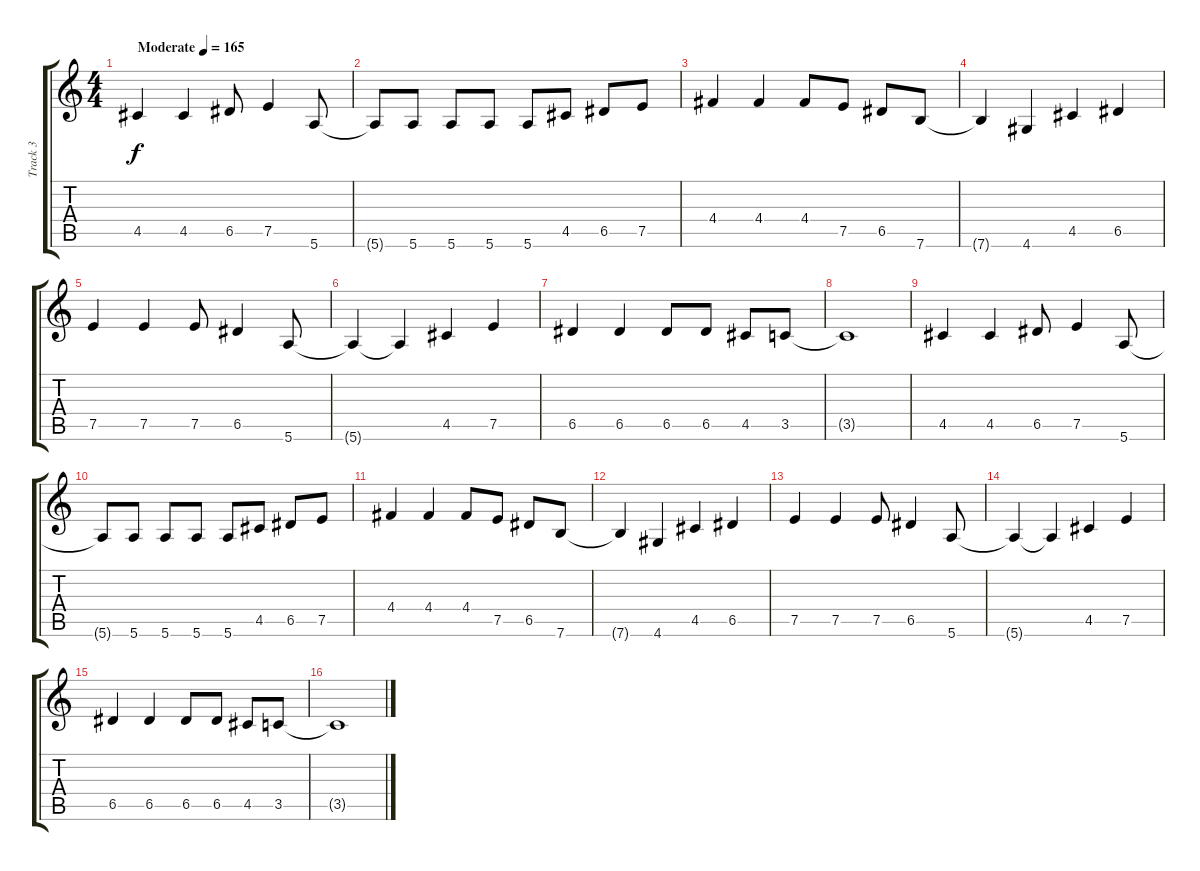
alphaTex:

\track ("Track 3" "Track 3") {instrument overdrivenguitar}
\staff {score tabs}
\tuning (E4 B3 G3 D3 A2 E2) {hide}
\ts (4 4)
\tempo (165 "Moderate")
\clef g2
\ks c
4.5.4{dy f instrument overdrivenguitar} 4.5.4 6.5.8 7.5.4 5.6.8 |
5.6{t}.8 5.6.8 5.6.8 5.6.8 5.6.8 4.5.8 6.5.8 7.5.8 |
4.4.4 4.4.4 4.4.8 7.5.8 6.5.8 7.6.8 |
7.6{t}.4 4.6.4 4.5.4 6.5.4 |
7.5.4 7.5.4 7.5.8 6.5.4 5.6.8 |
5.6{t}.4 5.6{t}.4 4.5.4 7.5.4 |
6.5.4 6.5.4 6.5.8 6.5.8 4.5.8 3.5.8 |
3.5{t}.1 |
4.5.4 4.5.4 6.5.8 7.5.4 5.6.8 |
5.6{t}.8 5.6.8 5.6.8 5.6.8 5.6.8 4.5.8 6.5.8 7.5.8 |
4.4.4 4.4.4 4.4.8 7.5.8 6.5.8 7.6.8 |
7.6{t}.4 4.6.4 4.5.4 6.5.4 |
7.5.4 7.5.4 7.5.8 6.5.4 5.6.8 |
5.6{t}.4 5.6{t}.4 4.5.4 7.5.4 |
6.5.4 6.5.4 6.5.8 6.5.8 4.5.8 3.5.8 |
3.5{t}.1
